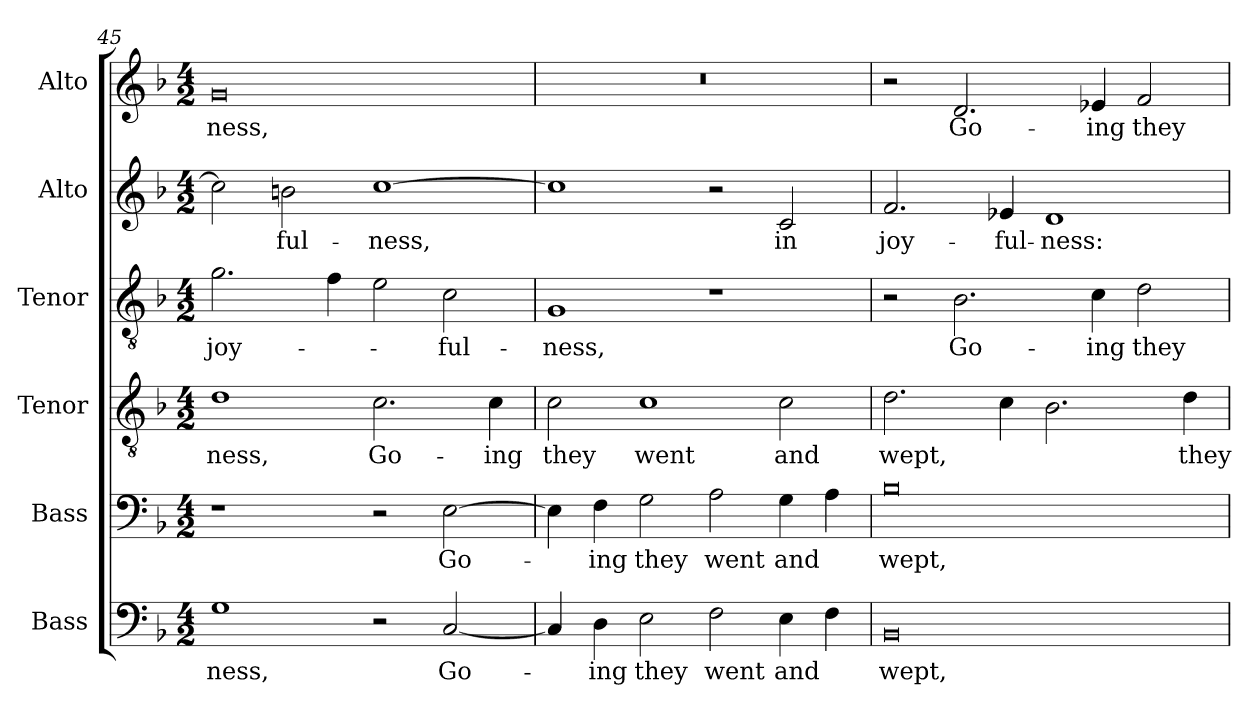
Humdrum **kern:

**kern	**text	**kern	**text	**kern	**text	**kern	**text	**kern	**text	**kern	**text
*part6	*part6	*part5	*part5	*part4	*part4	*part3	*part3	*part2	*part2	*part1	*part1
*staff6	*staff6	*staff5	*staff5	*staff4	*staff4	*staff3	*staff3	*staff2	*staff2	*staff1	*staff1
*I"Bass	*	*I"Bass	*	*I"Tenor	*	*I"Tenor	*	*I"Alto	*	*I"Alto	*
*I'B.	*	*I'B.	*	*	*	*	*	*	*	*	*
!!LO:LB:g=z
*clefF4	*	*clefF4	*	*clefGv2	*	*clefGv2	*	*clefG2	*	*clefG2	*
*	*	*	*	*ITrd7c12	*	*ITrd7c12	*	*	*	*	*
*k[b-]	*	*k[b-]	*	*k[b-]	*	*k[b-]	*	*k[b-]	*	*k[b-]	*
*F:	*	*F:	*	*F:	*	*F:	*	*F:	*	*F:	*
*M4/2	*	*M4/2	*	*M4/2	*	*M4/2	*	*M4/2	*	*M4/2	*
=45	=45	=45	=45	=45	=45	=45	=45	=45	=45	=45	=45
!	!LO:LY:b:color=#000000	!	!	!	!	!	!	!	!	!	!
!	!	!	!	!	!LO:LY:b:color=#000000	!	!	!	!	!	!
!	!	!	!	!	!	!	!LO:LY:b:color=#000000	!	!	!	!
!	!	!	!	!	!	!	!	!	!	!	!LO:LY:b:color=#000000
1Gi	-ness,	1r	.	1Di	-ness,	2.Gi\	joy-	2cci\]	.	0gi	-ness,
!	!	!	!	!	!	!	!	!	!LO:LY:b:color=#000000	!	!
.	.	.	.	.	.	.	.	2bni\	-ful-	.	.
.	.	.	.	.	.	4Fi\	.	.	.	.	.
!	!	!	!	!	!LO:LY:b:color=#000000	!	!	!	!	!	!
!	!	!	!	!	!	!	!	!	!LO:LY:b:color=#000000	!	!
2r	.	2r	.	2.Ci\	Go-	2Ei\	.	[1cci	-ness,	.	.
!	!LO:LY:b:color=#000000	!	!	!	!	!	!	!	!	!	!
!	!	!	!LO:LY:b:color=#000000	!	!	!	!	!	!	!	!
!	!	!	!	!	!	!	!LO:LY:b:color=#000000	!	!	!	!
[2Ci/	Go-	[2Ei\	Go-	.	.	2Ci\	-ful-	.	.	.	.
!	!	!	!	!	!LO:LY:b:color=#000000	!	!	!	!	!	!
.	.	.	.	4Ci\	-ing	.	.	.	.	.	.
=46	=46	=46	=46	=46	=46	=46	=46	=46	=46	=46	=46
!	!	!	!	!	!LO:LY:b:color=#000000	!	!	!	!	!	!
!	!	!	!	!	!	!	!LO:LY:b:color=#000000	!	!	!LO:N:vis=1	!
4Ci/]	.	4Ei\]	.	2Ci\	they	1GGi	-ness,	1cci]	.	0r	.
!	!LO:LY:b:color=#000000	!	!	!	!	!	!	!	!	!	!
!	!	!	!LO:LY:b:color=#000000	!	!	!	!	!	!	!	!
4Di\	-ing	4Fi\	-ing	.	.	.	.	.	.	.	.
!	!LO:LY:b:color=#000000	!	!	!	!	!	!	!	!	!	!
!	!	!	!LO:LY:b:color=#000000	!	!	!	!	!	!	!	!
!	!	!	!	!	!LO:LY:b:color=#000000	!	!	!	!	!	!
2Ei\	they	2Gi\	they	1Ci	went	.	.	.	.	.	.
!	!LO:LY:b:color=#000000	!	!	!	!	!	!	!	!	!	!
!	!	!	!LO:LY:b:color=#000000	!	!	!	!	!	!	!	!
2Fi\	went	2Ai\	went	.	.	1r	.	2r	.	.	.
!	!LO:LY:b:color=#000000	!	!	!	!	!	!	!	!	!	!
!	!	!	!LO:LY:b:color=#000000	!	!	!	!	!	!	!	!
!	!	!	!	!	!LO:LY:b:color=#000000	!	!	!	!	!	!
!	!	!	!	!	!	!	!	!	!LO:LY:b:color=#000000	!	!
4Ei\	and	4Gi\	and	2Ci\	and	.	.	2ci/	in	.	.
4Fi\	.	4Ai\	.	.	.	.	.	.	.	.	.
=47	=47	=47	=47	=47	=47	=47	=47	=47	=47	=47	=47
!	!LO:LY:b:color=#000000	!	!	!	!	!	!	!	!	!	!
!	!	!	!LO:LY:b:color=#000000	!	!	!	!	!	!	!	!
!	!	!	!	!	!LO:LY:b:color=#000000	!	!	!	!	!	!
!	!	!	!	!	!	!	!	!	!LO:LY:b:color=#000000	!	!
0BB-i	wept,	0B-i	wept,	2.Di\	wept,	2r	.	2.fi/	joy-	2r	.
!	!	!	!	!	!	!	!LO:LY:b:color=#000000	!	!	!	!
!	!	!	!	!	!	!	!	!	!	!	!LO:LY:b:color=#000000
.	.	.	.	.	.	2.BB-i\	Go-	.	.	2.di/	Go-
!	!	!	!	!	!	!	!	!	!LO:LY:b:color=#000000	!	!
.	.	.	.	4Ci\	.	.	.	4e-Xi/	-ful-	.	.
!	!	!	!	!	!	!	!	!	!LO:LY:b:color=#000000	!	!
.	.	.	.	2.BB-i\	.	.	.	1di	-ness:	.	.
!	!	!	!	!	!	!	!LO:LY:b:color=#000000	!	!	!	!
!	!	!	!	!	!	!	!	!	!	!	!LO:LY:b:color=#000000
.	.	.	.	.	.	4Ci\	-ing	.	.	4e-Xi/	-ing
!	!	!	!	!	!	!	!LO:LY:b:color=#000000	!	!	!	!
!	!	!	!	!	!	!	!	!	!	!	!LO:LY:b:color=#000000
.	.	.	.	.	.	2Di\	they	.	.	2fi/	they
!	!	!	!	!	!LO:LY:b:color=#000000	!	!	!	!	!	!
.	.	.	.	4Di\	they	.	.	.	.	.	.
=	=	=	=	=	=	=	=	=	=	=	=
*-	*-	*-	*-	*-	*-	*-	*-	*-	*-	*-	*-
